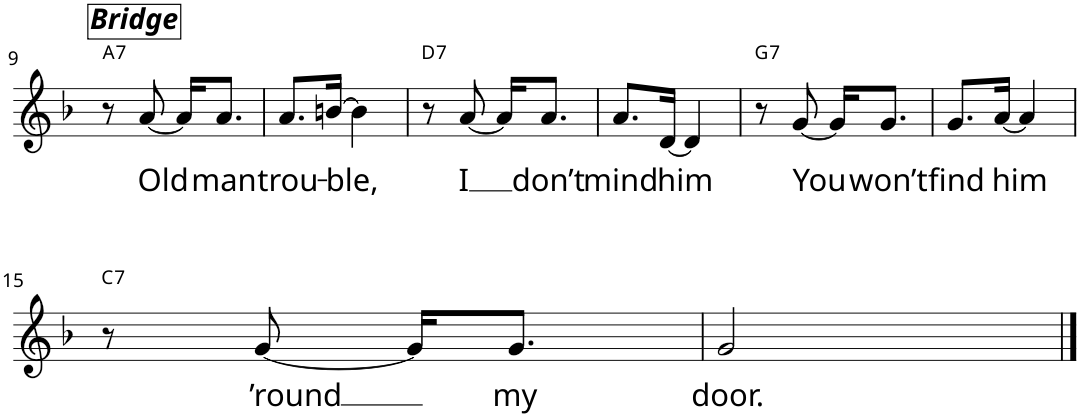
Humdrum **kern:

**kern	**text	**harte
*part1	*part1	*part1
*staff1	*staff1	*
*I"P1	*	*
!!LO:PB:g=z
*clefG2	*	*
*k[b-]	*	*
*M2/4	*	*
=9	=9	=9
!LO:TX:a:Bi:t=Bridge	!	!LO:H:kt=7
8r	.	A:7
!	!LO:LY:b	!
[8a/	Old	.
16a/KL]	.	.
!	!LO:LY:b	!
8.a/J	man	.
=10	=10	=10
!	!LO:LY:b	!
8.a/L	trou-	.
!	!LO:LY:b	!
[16bn/Jk	-ble,	.
4b\]	.	.
=11	=11	=11
!	!	!LO:H:kt=7
8r	.	D:7
!	!LO:LY:b	!
[8a/	I	.
16a/KL]	.	.
!	!LO:LY:b	!
8.a/J	don’t	.
=12	=12	=12
!	!LO:LY:b	!
8.a/L	mind	.
!	!LO:LY:b	!
[16d/Jk	him	.
4d/]	.	.
=13	=13	=13
!	!	!LO:H:kt=7
8r	.	G:7
!	!LO:LY:b	!
[8g/	You	.
16g/KL]	.	.
!	!LO:LY:b	!
8.g/J	won’t	.
=14	=14	=14
!	!LO:LY:b	!
8.g/L	find	.
!	!LO:LY:b	!
[16a/Jk	him	.
4a/]	.	.
!!LO:LB:g=z
=15	=15	=15
!	!	!LO:H:kt=7
8r	.	C:7
!	!LO:LY:b	!
[8g/	’round	.
16g/KL]	.	.
!	!LO:LY:b	!
8.g/J	my	.
=16	=16	=16
!	!LO:LY:b	!
2g/	door.	.
==	==	==
*-	*-	*-
